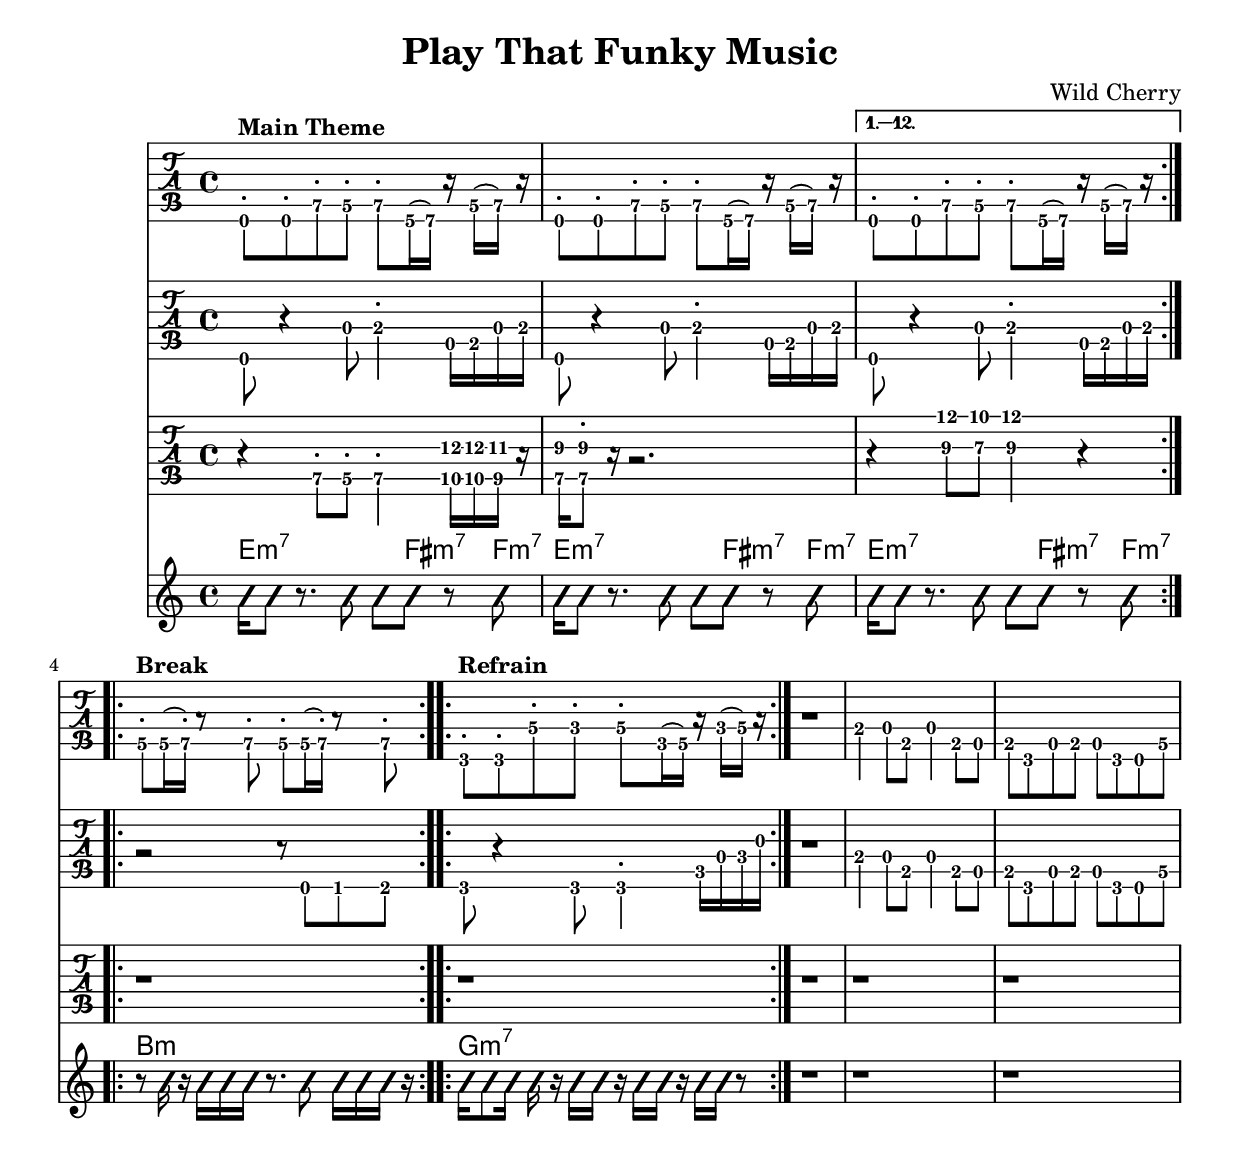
%
%
%
\version "2.19.15"
\include "english.ly"
\include "articulate.ly"
\header {
  title = "Play That Funky Music"
  subtitle = ""
  arranger = ""
  composer = "Wild Cherry"
}

\layout { \override Voice.StringNumber #'stencil = ##f }

\include "predefined-guitar-fretboards.ly"

chord_music = {
  \time 4/4
  \chordmode {
    e16:m7 s8 s8. s8 s8 fs8:m7 s8 f8:m7 |
    e16:m7 s8 s8. s8 s8 fs8:m7 s8 f8:m7 |
    e16:m7 s8 s8. s8 s8 fs8:m7 s8 f8:m7 |
    b1:m |
    g1:m7 |

  }
}

music = {
  \time 4/4
  \stemDown
  \override Beam.concaveness = #10000
  \set TabStaff.minimumFret = #5
  \repeat  volta 12 {
    e,8-.^\markup { \bold "Main Theme" } e8-. e'-.\5 d-.\5 e-.\5 a,16\6(  b) r16 d\5(  e\5) r16 |
    e,8-. e8-. e'-.\5 d-.\5 e-.\5 a,16\6(  b) r16 d\5(  e\5) r16 |
  }
  \alternative {
    {e,8-. e8-. e'-.\5 d-.\5 e-.\5 a,16\6(  b) r16 d\5(  e\5) r16 |}
  }

  \set TabStaff.minimumFret = #5
  \repeat  volta 2 {
    d8-.\5^\markup { \bold "Break" }  d16\5(  e-.\5) r8 e-.\5 d8-.\5 d16\5(  e-.\5) r8 e-.\5  |
  }
  \set TabStaff.minimumFret = #3
  \repeat  volta 24 {
    g,8-.^\markup { \bold "Refrain" } g8-. g'-.\4 f-.\4 g-.\4 c,16\5(  d\5) r16 f\4(  g\4) r16 |
  }
  \set TabStaff.minimumFret = #0
  r1 | e4 d8 b8 d4 b8 a8 | b8 g8 a8 b8 a8 g8 e d'\5 |

}

bass_music = {
  \time 4/4
  \stemDown
  \override Beam.concaveness = #10000
  \set TabStaff.minimumFret = #0
  \repeat  volta 12 {
    e,8 r4 d'8 e4-.  a,16  b16 d16  e16 |
    e,8 r4 d'8 e4-.  a,16  b16 d16  e16 |
  }
  \alternative {
    {e,8 r4 d'8 e4-.  a,16  b16 d16  e16 |}
  }

  \set TabStaff.minimumFret = #0
  \repeat  volta 2 {
    r2 r8 e, f fs  |
  }
  \set TabStaff.minimumFret = #3
  \repeat  volta 24 {
    g8 r4 g8 g4-.  c16 d16 f16 g16 |
  }
  \set TabStaff.minimumFret = #0
  r1 | e4 d8 b8 d4 b8 a8 | b8 g8 a8 b8 a8 g8 e d'\5 |

}

brass_section = {
  \time 4/4
  \stemDown
  \override Beam.concaveness = #10000
  \set TabStaff.minimumFret = #0
  \repeat  volta 12 {
    r4 e8-.\5 d-.\5 e4-.\5 <g\5 g'\3>16 <g\5 g'\3>16  <fs\5 fs'\3>16 r16 |
    <e\5 e'\3>16 <e\5 e'\3>8-. r16 r2. |
  }
  \alternative {
    { r4 <e' e'>8 <d d'>8 <e e'>4 r4 |}
  }
  \set TabStaff.minimumFret = #0
  \repeat  volta 2 {
    r1 |
  }
  \set TabStaff.minimumFret = #3
  \repeat  volta 24 {
    r1 |
  }
  \set TabStaff.minimumFret = #0
  r1 | r1 | r1 |
}


<<


  \new TabStaff {
    \relative c {
      \tabFullNotation
      \music
    }
  }

  \new TabStaff {
    \relative c {
      \tabFullNotation
      \bass_music
    }
  }

  \new TabStaff {
    \relative c {
      \tabFullNotation
      \brass_section
    }
  }

  \new ChordNames {
    \chord_music
  }

  \new Voice \with {
    \consists "Pitch_squash_engraver"
  } {
    \relative c'' {
      \improvisationOn
      e16 e8 r8. e8 e8 fs8 r8 f8 |
      e16 e8 r8. e8 e8 fs8 r8 f8 |
      e16 e8 r8. e8 e8 fs8 r8 f8 |
      r8 b16 r16 b16 b b r8. b8 b16 b b r16 |
      g16 g8 g16 g r g g r g g r g g r8 |
      r1 | r1 | r1 

    }
  }

>>


\score {
  \unfoldRepeats \articulate
  \music
  \midi {
    \tempo 4 = 100
  }
}


